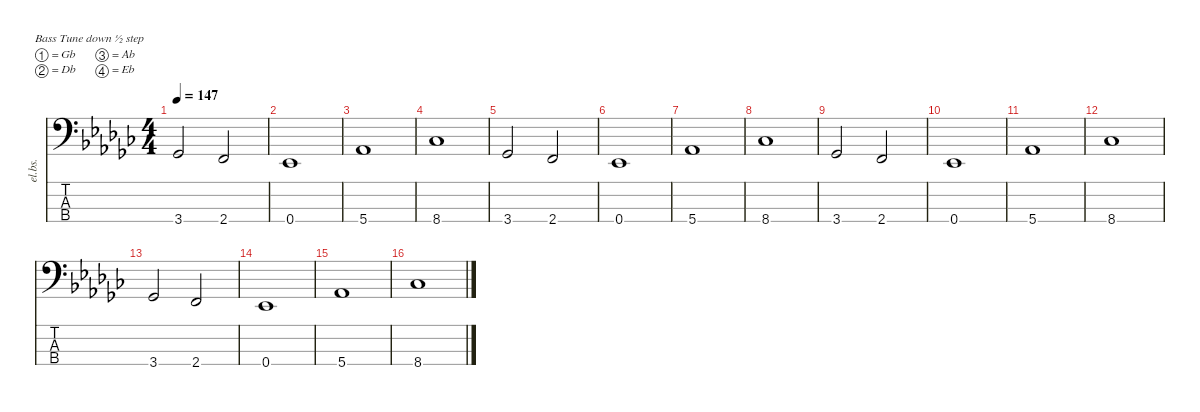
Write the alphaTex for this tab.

\defaultSystemsLayout 4
\hideDynamics
\bracketExtendMode nobrackets
\otherSystemsTrackNameOrientation horizontal
\track ("Bass" "el.bs.") {instrument electricbassfinger}
\staff {score tabs}
\tuning (Gb2 Db2 Ab1 Eb1)
\ts (4 4)
\tempo 147
\clef f4
\ks ebminor
3.4{acc b}.2{dy f beam Up} 2.4{acc forcenatural}.2{beam Up} |
0.4{acc b}.1{beam Up} |
5.4{acc b}.1{beam Up} |
8.4{acc b}.1{beam Up} |
3.4{acc b}.2{beam Up} 2.4{acc forcenatural}.2{beam Up} |
0.4{acc b}.1{beam Up} |
5.4{acc b}.1{beam Up} |
8.4{acc b}.1{beam Up} |
3.4{acc b}.2{beam Up} 2.4{acc forcenatural}.2{beam Up} |
0.4{acc b}.1{beam Up} |
5.4{acc b}.1{beam Up} |
8.4{acc b}.1{beam Up} |
3.4{acc b}.2{beam Up} 2.4{acc forcenatural}.2{beam Up} |
0.4{acc b}.1{beam Up} |
5.4{acc b}.1{beam Up} |
8.4{acc b}.1{beam Up}
